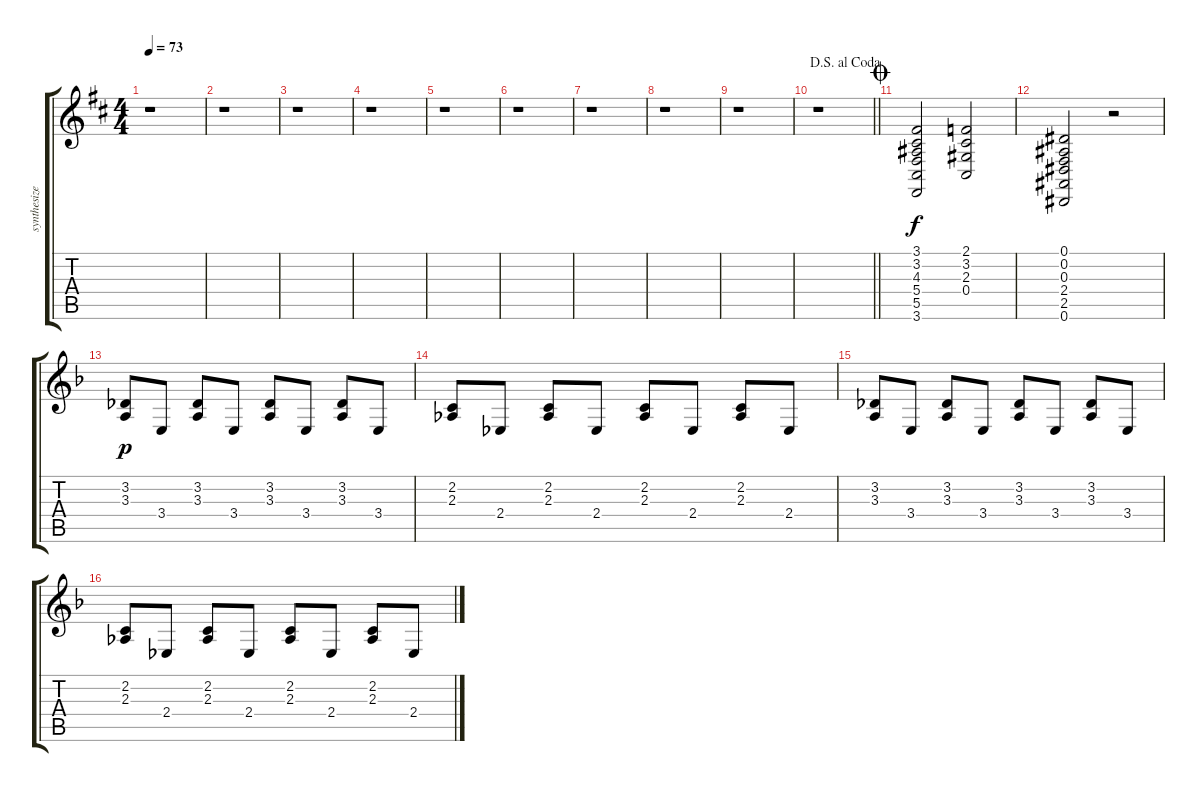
\track ("synthesizer" "synthesize") {instrument synthstrings1}
\staff {score tabs}
\tuning (Eb4 Bb3 Gb3 Db3 Ab2 Eb2) {hide}
\ts (4 4)
\tempo 73
\clef g2
\ks d
r.1{dy f} |
r.1 |
r.1 |
r.1 |
r.1 |
r.1 |
r.1 |
r.1 |
r.1 |
\jump dalsegnoalcoda
\barLineRight lightlight
r.1 |
\jump coda
(3.1 3.2 4.3 5.4 5.5 3.6).2 (2.1 3.2 2.3 0.4).2 |
(0.1 0.2 0.3 2.4 2.5 0.6).2 r.2 |
\ks f
(3.2 3.3).8{dy p} 3.4.8 (3.2 3.3).8 3.4.8 (3.2 3.3).8 3.4.8 (3.2 3.3).8 3.4.8 |
(2.2 2.3).8 2.4.8 (2.2 2.3).8 2.4.8 (2.2 2.3).8 2.4.8 (2.2 2.3).8 2.4.8 |
(3.2 3.3).8 3.4.8 (3.2 3.3).8 3.4.8 (3.2 3.3).8 3.4.8 (3.2 3.3).8 3.4.8 |
(2.2 2.3).8 2.4.8 (2.2 2.3).8 2.4.8 (2.2 2.3).8 2.4.8 (2.2 2.3).8 2.4.8
